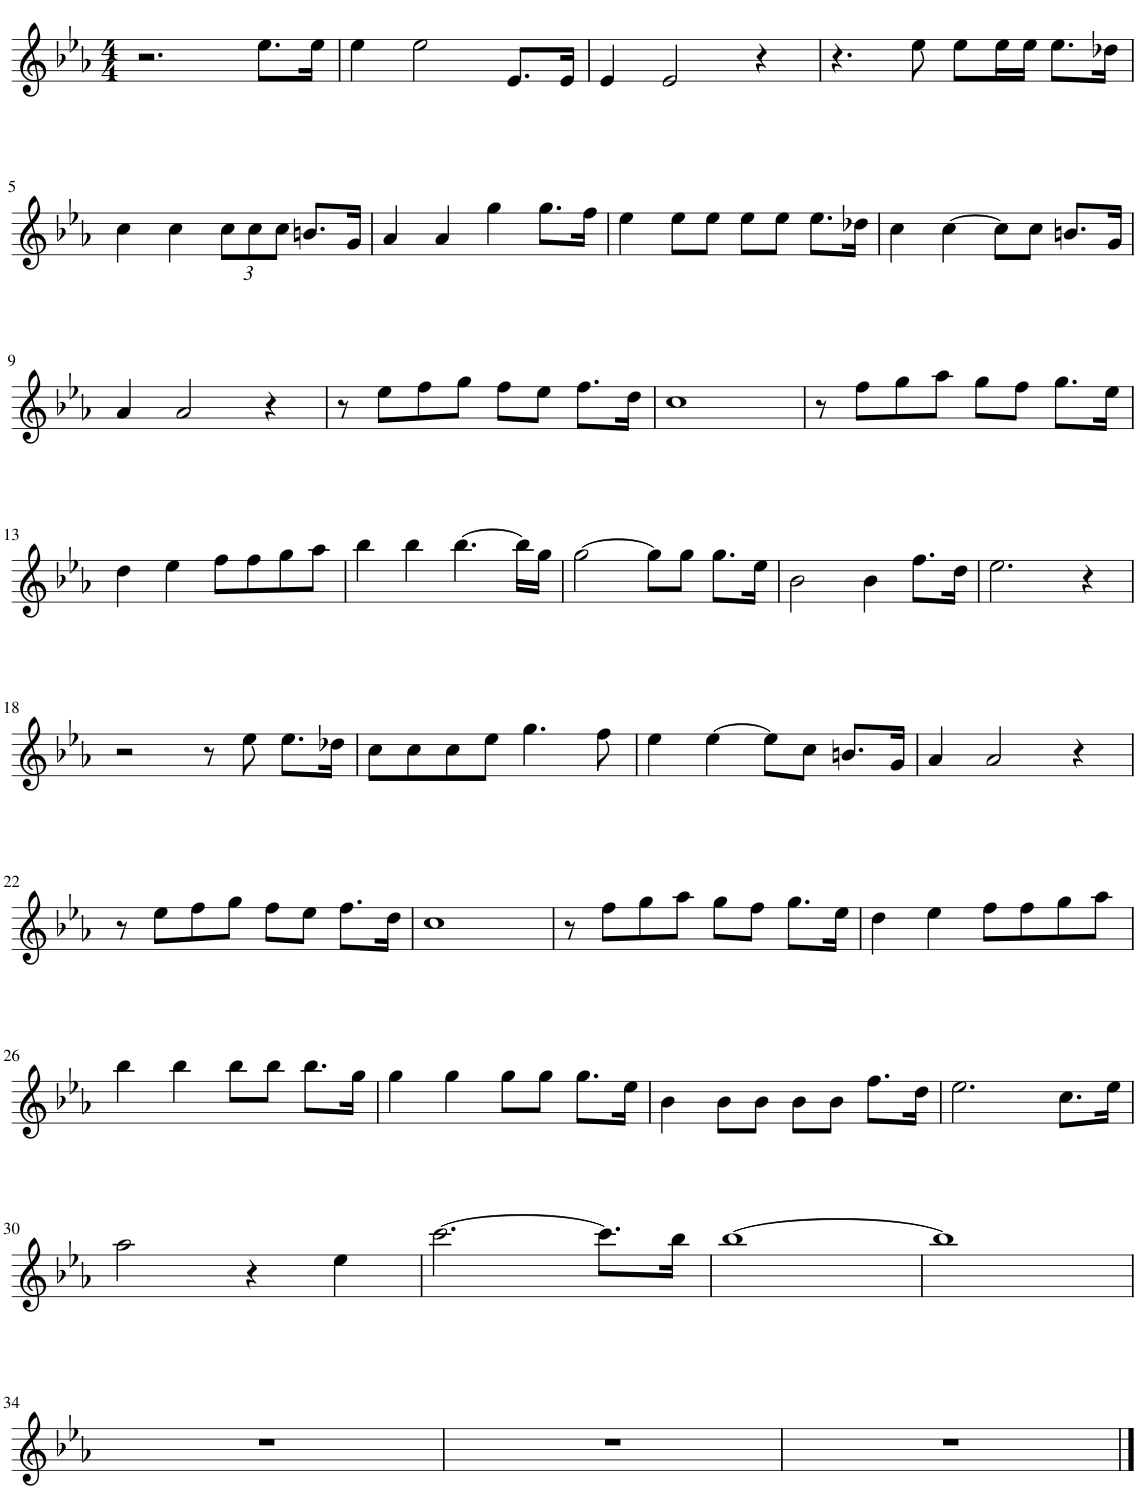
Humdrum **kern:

**kern
*part1
*staff1
*I"Flute, Flute
*I'Fl
*clefG2
*k[b-e-a-]
*M4/4
=1
2.r
8.ee-\L
16ee-\Jk
=2
4ee-\
2ee-\
8.e-/L
16e-/Jk
=3
4e-/
2e-/
4r
=4
4.r
8ee-\
8ee-\L
16ee-\L
16ee-\JJ
8.ee-\L
16dd-X\Jk
!!LO:LB:g=z
=5
4cc\
4cc\
*Xbrackettup
12cc\L
12cc\
12cc\J
8.bn/L
16g/Jk
=6
4a-/
4a-/
4gg\
8.gg\L
16ff\Jk
=7
4ee-\
8ee-\L
8ee-\J
8ee-\L
8ee-\J
8.ee-\L
16dd-X\Jk
=8
4cc\
[4cc\
8cc\L]
8cc\J
8.bn/L
16g/Jk
!!LO:LB:g=z
=9
4a-/
2a-/
4r
=10
8r
8ee-\L
8ff\
8gg\J
8ff\L
8ee-\J
8.ff\L
16dd\Jk
=11
1cc
=12
8r
8ff\L
8gg\
8aa-\J
8gg\L
8ff\J
8.gg\L
16ee-\Jk
!!LO:LB:g=z
=13
4dd\
4ee-\
8ff\L
8ff\
8gg\
8aa-\J
=14
4bb-\
4bb-\
[4.bb-\
16bb-\LL]
16gg\JJ
=15
[2gg\
8gg\L]
8gg\J
8.gg\L
16ee-\Jk
=16
2b-\
4b-\
8.ff\L
16dd\Jk
=17
2.ee-\
4r
!!LO:LB:g=z
=18
2r
8r
8ee-\
8.ee-\L
16dd-X\Jk
=19
8cc\L
8cc\
8cc\
8ee-\J
4.gg\
8ff\
=20
4ee-\
[4ee-\
8ee-\L]
8cc\J
8.bn/L
16g/Jk
=21
4a-/
2a-/
4r
!!LO:LB:g=z
=22
8r
8ee-\L
8ff\
8gg\J
8ff\L
8ee-\J
8.ff\L
16dd\Jk
=23
1cc
=24
8r
8ff\L
8gg\
8aa-\J
8gg\L
8ff\J
8.gg\L
16ee-\Jk
=25
4dd\
4ee-\
8ff\L
8ff\
8gg\
8aa-\J
!!LO:LB:g=z
=26
4bb-\
4bb-\
8bb-\L
8bb-\J
8.bb-\L
16gg\Jk
=27
4gg\
4gg\
8gg\L
8gg\J
8.gg\L
16ee-\Jk
=28
4b-\
8b-\L
8b-\J
8b-\L
8b-\J
8.ff\L
16dd\Jk
=29
2.ee-\
8.cc\L
16ee-\Jk
!!LO:LB:g=z
=30
2aa-\
4r
4ee-\
=31
[2.ccc\
8.ccc\L]
16bb-\Jk
=32
[1bb-
=33
1bb-]
!!LO:LB:g=z
=34
1r
=35
1r
=36
1r
==
*-
